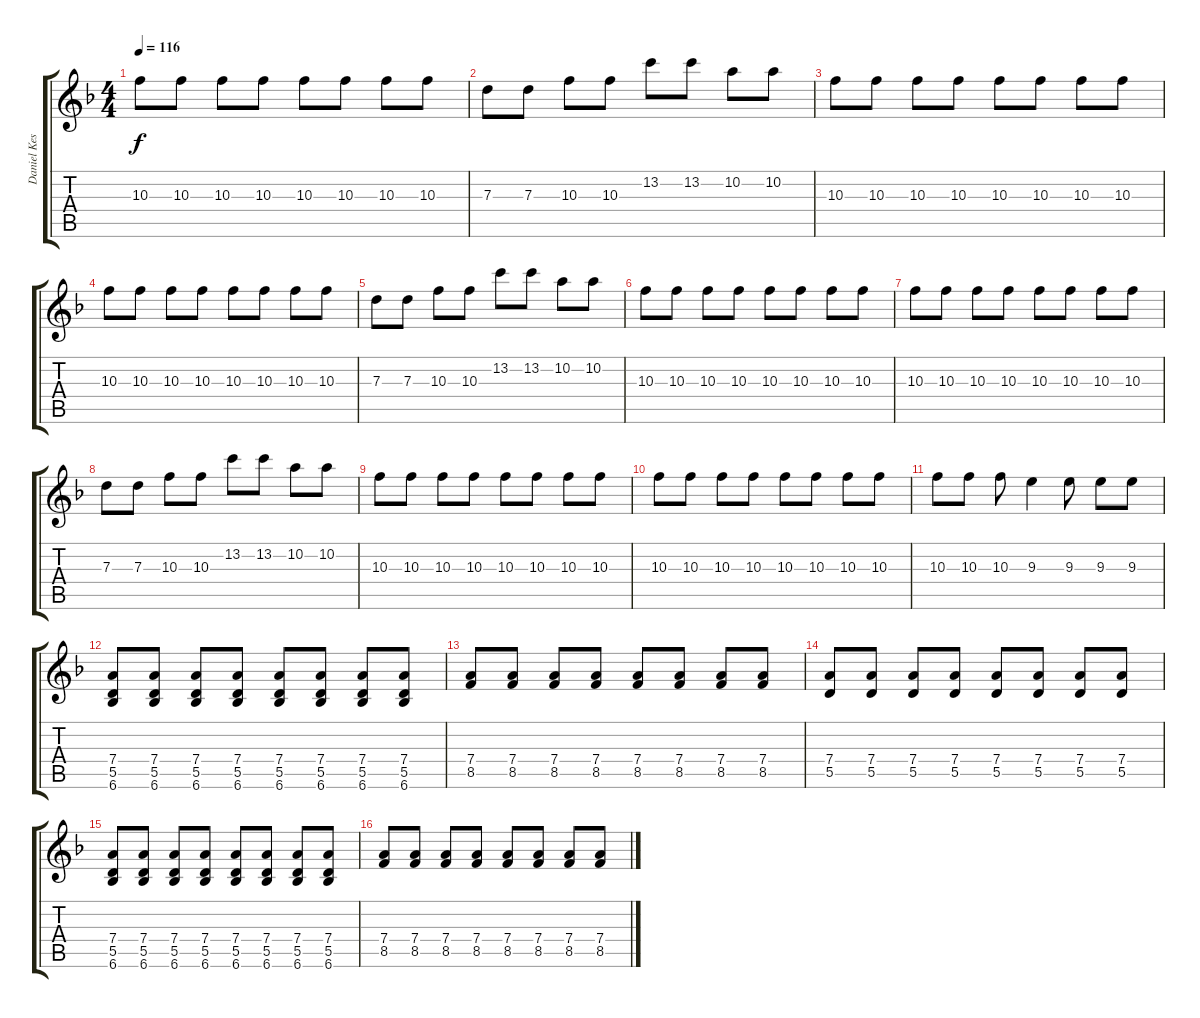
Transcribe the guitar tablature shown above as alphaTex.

\track ("Daniel Kessler" "Daniel Kes") {instrument electricguitarclean}
\staff {score tabs}
\tuning (E4 B3 G3 D3 A2 E2) {hide}
\ts (4 4)
\tempo 116
\clef g2
\ks f
10.3.8{dy f} 10.3.8 10.3.8 10.3.8 10.3.8 10.3.8 10.3.8 10.3.8 |
7.3.8 7.3.8 10.3.8 10.3.8 13.2.8 13.2.8 10.2.8 10.2.8 |
10.3.8 10.3.8 10.3.8 10.3.8 10.3.8 10.3.8 10.3.8 10.3.8 |
10.3.8 10.3.8 10.3.8 10.3.8 10.3.8 10.3.8 10.3.8 10.3.8 |
7.3.8 7.3.8 10.3.8 10.3.8 13.2.8 13.2.8 10.2.8 10.2.8 |
10.3.8 10.3.8 10.3.8 10.3.8 10.3.8 10.3.8 10.3.8 10.3.8 |
10.3.8 10.3.8 10.3.8 10.3.8 10.3.8 10.3.8 10.3.8 10.3.8 |
7.3.8 7.3.8 10.3.8 10.3.8 13.2.8 13.2.8 10.2.8 10.2.8 |
10.3.8 10.3.8 10.3.8 10.3.8 10.3.8 10.3.8 10.3.8 10.3.8 |
10.3.8 10.3.8 10.3.8 10.3.8 10.3.8 10.3.8 10.3.8 10.3.8 |
10.3.8 10.3.8 10.3.8 9.3.4 9.3.8 9.3.8 9.3.8 |
(7.4 5.5 6.6).8 (7.4 5.5 6.6).8 (7.4 5.5 6.6).8 (7.4 5.5 6.6).8 (7.4 5.5 6.6).8 (7.4 5.5 6.6).8 (7.4 5.5 6.6).8 (7.4 5.5 6.6).8 |
(7.4 8.5).8 (7.4 8.5).8 (7.4 8.5).8 (7.4 8.5).8 (7.4 8.5).8 (7.4 8.5).8 (7.4 8.5).8 (7.4 8.5).8 |
(7.4 5.5).8 (7.4 5.5).8 (7.4 5.5).8 (7.4 5.5).8 (7.4 5.5).8 (7.4 5.5).8 (7.4 5.5).8 (7.4 5.5).8 |
(7.4 5.5 6.6).8 (7.4 5.5 6.6).8 (7.4 5.5 6.6).8 (7.4 5.5 6.6).8 (7.4 5.5 6.6).8 (7.4 5.5 6.6).8 (7.4 5.5 6.6).8 (7.4 5.5 6.6).8 |
(7.4 8.5).8 (7.4 8.5).8 (7.4 8.5).8 (7.4 8.5).8 (7.4 8.5).8 (7.4 8.5).8 (7.4 8.5).8 (7.4 8.5).8
